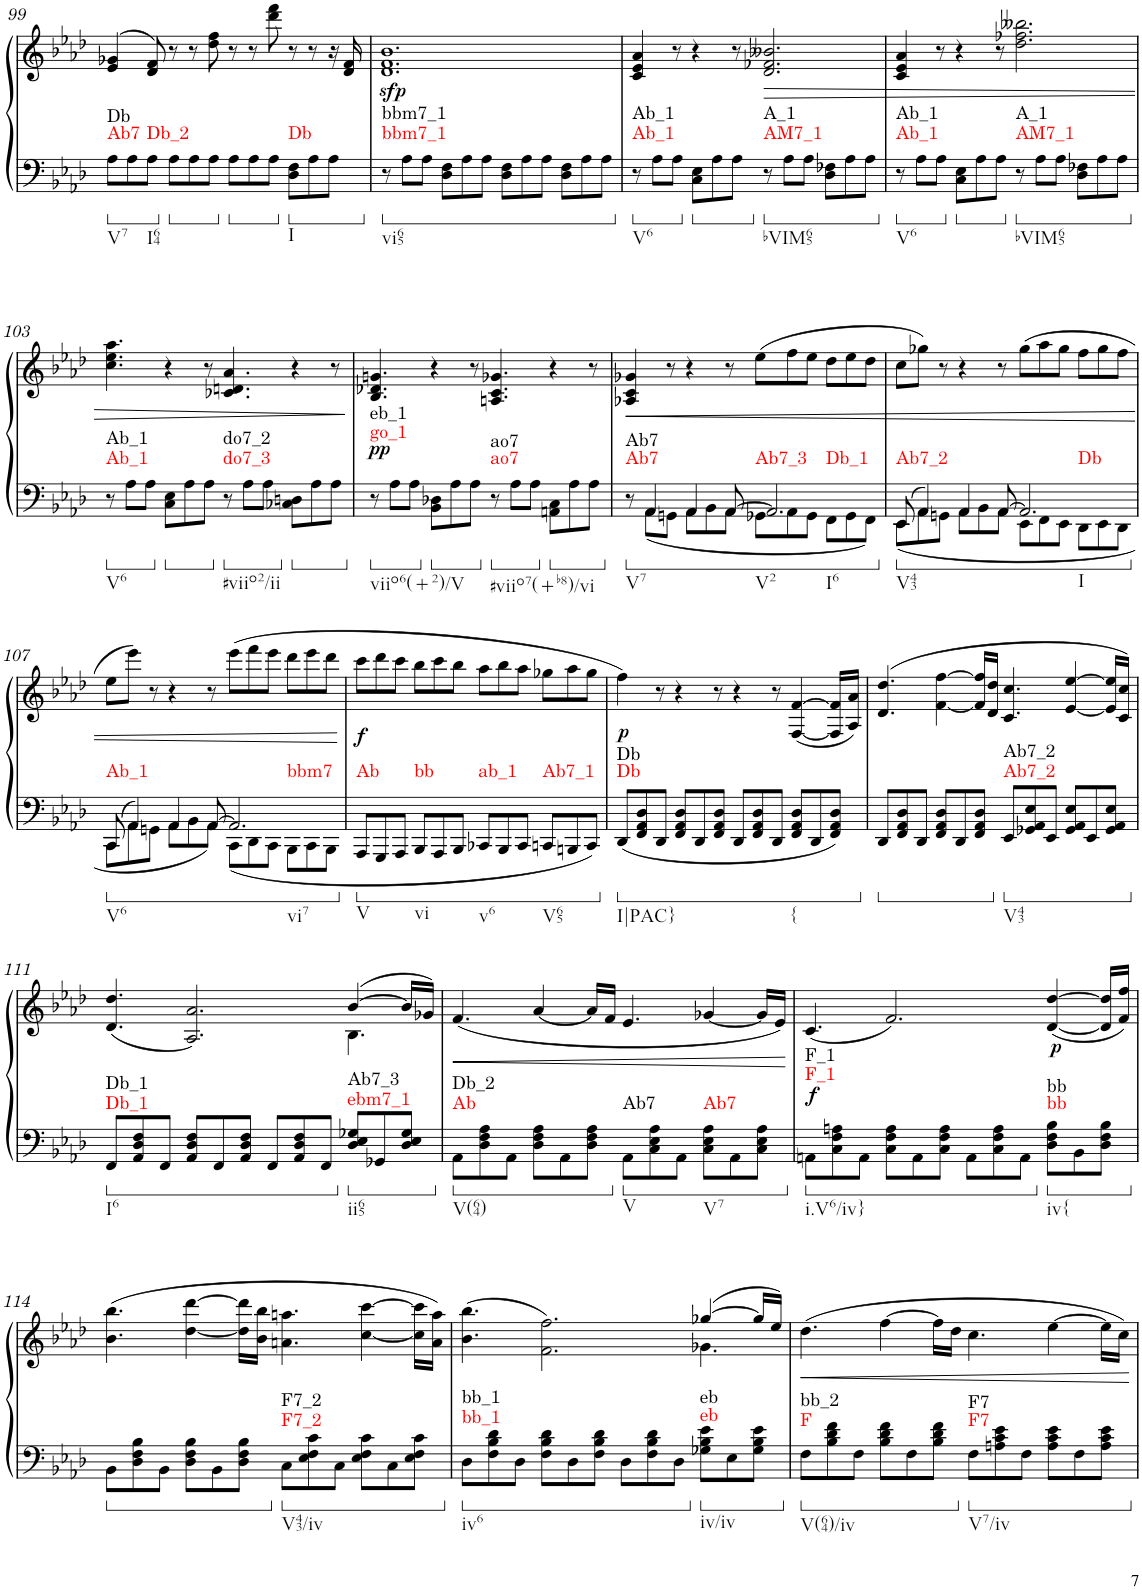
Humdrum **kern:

**kern	**kern	**dynam	**harte
*part1	*part1	*part1	*part1
*staff2	*staff1	*staff1/2	*
*I"Piano	*	*	*
*I'Pno.	*	*	*
!!LO:PB:g=z
*clefF4	*clefF4	*	*
*k[b-e-a-d-]	*k[b-e-a-d-]	*	*
*M12/8	*M12/8	*	*
=99	=99	=99	=99
!	!	!	!LO:H:n=1:kt=Ab7
!	!	!	!LO:H:n=2:kt=Db
8A-\L	(>4e-/ 4g-X/	.	N N
8A-\	.	.	.
!	!	!	!LO:H:kt=Db_2
8A-\J	8d-/ 8f/)	.	N
8A-\L	8r	.	.
8A-\	8r	.	.
8A-\J	8dd-\ 8ff\	.	.
8A-\L	8r	.	.
8A-\	8r	.	.
8A-\J	8ddd-\ 8fff\	.	.
!	!	!	!LO:H:kt=Db
8D-\ 8F\L	8r	.	N
8A-\	8r	.	.
8A-\J	16r	.	.
.	16d-/ 16f/	.	.
=100	=100	=100	=100
!	!	!LO:DY:b	!LO:H:n=1:kt=bbm7_1
!	!	!	!LO:H:n=2:kt=bbm7_1
8r	1.d- 1.f 1.b-	sfp	N N
8A-\L	.	.	.
8A-\J	.	.	.
8D-\ 8F\L	.	.	.
8A-\	.	.	.
8A-\J	.	.	.
8D-\ 8F\L	.	.	.
8A-\	.	.	.
8A-\J	.	.	.
8D-\ 8F\L	.	.	.
8A-\	.	.	.
8A-\J	.	.	.
=101	=101	=101	=101
!	!	!	!LO:H:n=1:kt=Ab_1
!	!	!	!LO:H:n=2:kt=Ab_1
8r	4c/ 4e-/ 4a-/	.	N N
8A-\L	.	.	.
8A-\J	8r	.	.
8C\ 8E-\L	4r	.	.
8A-\	.	.	.
8A-\J	8r	.	.
!	!	!LO:HP:b	!LO:H:n=1:kt=AM7_1
!	!	!	!LO:H:n=2:kt=A_1
8r	2.d-/ 2.f-X/ 2.b--X/	>	N N
8A-\L	.	.	.
8A-\J	.	.	.
8D-\ 8F-X\L	.	.	.
8A-\	.	.	.
8A-\J	.	.	.
=102	=102	=102	=102
!	!	!	!LO:H:n=1:kt=Ab_1
!	!	!	!LO:H:n=2:kt=Ab_1
8r	4c/ 4e-/ 4a-/	.	N N
8A-\L	.	.	.
8A-\J	8r	.	.
8C\ 8E-\L	4r	.	.
8A-\	.	.	.
8A-\J	8r	.	.
!	!	!	!LO:H:n=1:kt=AM7_1
!	!	!	!LO:H:n=2:kt=A_1
8r	2.dd-\ 2.ff-X\ 2.bb--X\	.	N N
8A-\L	.	.	.
8A-\J	.	.	.
8D-\ 8F-X\L	.	.	.
8A-\	.	.	.
8A-\J	.	.	.
!!LO:LB:g=z
=103	=103	=103	=103
!	!	!	!LO:H:n=1:kt=Ab_1
!	!	!	!LO:H:n=2:kt=Ab_1
8r	4.cc\ 4.ee-\ 4.aa-\	.	N N
8A-\L	.	.	.
8A-\J	.	.	.
8C\ 8E-\L	4r	.	.
8A-\	.	.	.
8A-\J	8r	.	.
!	!	!	!LO:H:n=1:kt=do7_3
!	!	!	!LO:H:n=2:kt=do7_2
8r	4.c-X/ 4.dn/ 4.a-/	.	N N
8A-\L	.	.	.
8A-\J	.	.	.
8C-X\ 8Dn\L	4r	.	.
8A-\	.	.	.
8A-\J	8r	.	.
.	.	]	.
=104	=104	=104	=104
!	!	!LO:DY:a=2	!LO:H:n=1:kt=go_1
!	!	!	!LO:H:n=2:kt=eb_1
8r	4.B-/ 4.d-X/ 4.gn/	pp	N N
8A-\L	.	.	.
8A-\J	.	.	.
8BB-\ 8D-X\L	4r	.	.
8A-\	.	.	.
8A-\J	8r	.	.
!	!	!	!LO:H:n=1:kt=ao7
!	!	!	!LO:H:n=2:kt=ao7
8r	4.An/ 4.c/ 4.g-X/	.	N N
8A-\L	.	.	.
8A-\J	.	.	.
8AAn\ 8C\L	4r	.	.
8A-\	.	.	.
8A-\J	8r	.	.
=105	=105	=105	=105
*^	*	*	*
!	!	!	!LO:HP:b	!LO:H:n=1:kt=Ab7
!	!	!	!	!LO:H:n=2:kt=Ab7
8r	8ryy	4A-X/ 4c/ 4g-X/	<	N N
4AA-/	8AA-\L	.	.	.
.	8GGn\J	8r	.	.
4AA-/	8AA-\L	4r	.	.
.	8BB-\	.	.	.
[8AA-/	8AA-\J	8r	.	.
!	!	!	!	!LO:H:n=1:kt=Ab7_3
!	!	!	!	!LO:H:n=2:kt=Db_1
2.AA-/]	8GG-X\L	(8ee-\L	.	N N
.	8AA-\	8ff\	.	.
.	8GG-\J	8ee-\J	.	.
.	8FF\L	8dd-\L	.	.
.	8GG-\	8ee-\	.	.
.	8FF\J	8dd-\J	.	.
=106	=106	=106	=106	=106
!	!	!	!	!LO:H:kt=Ab7_2
8EE-/	8EE-\L	8cc\L	.	N
4AA-/	8AA-\	8gg-X\J)	.	.
.	8GGn\J	8r	.	.
4AA-/	8AA-\L	4r	.	.
.	8BB-\	.	.	.
[8AA-/	8AA-\J	8r	.	.
!	!	!	!	!LO:H:kt=Db
2.AA-/]	8EE-\L	(8gg-\L	.	N
.	8FF\	8aa-\	.	.
.	8EE-\J	8gg-\J	.	.
.	8DD-\L	8ff\L	.	.
.	8EE-\	8gg-\	.	.
.	8DD-\J	8ff\J	.	.
!!LO:LB:g=z
=107	=107	=107	=107	=107
!	!	!	!	!LO:H:kt=Ab_1
8CC/	8CC\L	8ee-\L	.	N
4AA-/	8AA-\	8eee-\J)	.	.
.	8GGn\J	8r	.	.
4AA-/	8AA-\L	4r	.	.
.	8BB-\	.	.	.
[8AA-/	8AA-\J	8r	.	.
!	!	!	!	!LO:H:kt=bbm7
2.AA-/]	8CC\L	(8eee-\L	.	N
.	8DD-\	8fff\	.	.
.	8CC\J	8eee-\J	.	.
.	8BBB-\L	8ddd-\L	.	.
.	8CC\	8eee-\	.	.
.	8BBB-\J	8ddd-\J	.	.
*v	*v	*	*	*
.	.	[	.
=108	=108	=108	=108
!	!	!LO:DY:b	!LO:H:kt=Ab
8AAA-/L	8ccc\L	f	N
8GGG/	8ddd-\	.	.
8AAA-/J	8ccc\J	.	.
!	!	!	!LO:H:kt=bb
8BBB-/L	8bb-\L	.	N
8AAA-/	8ccc\	.	.
8BBB-/J	8bb-\J	.	.
!	!	!	!LO:H:kt=ab_1
8CC-X/L	8aa-\L	.	N
8BBB-/	8bb-\	.	.
8CC-/J	8aa-\J	.	.
!	!	!	!LO:H:kt=Ab7_1
8CCn/L	8gg-X\L	.	N
8BBBn/	8aa-\	.	.
8CC/J	8gg-\J	.	.
=109	=109	=109	=109
!	!	!LO:DY:b	!LO:H:n=1:kt=Db
!	!	!	!LO:H:n=2:kt=Db
8DD-/L	4ff\)	p	N N
8FF/ 8AA-/ 8D-/	.	.	.
8DD-/J	8r	.	.
8FF/ 8AA-/ 8D-/L	4r	.	.
8DD-/	.	.	.
8FF/ 8AA-/ 8D-/J	8r	.	.
8DD-/L	4r	.	.
8FF/ 8AA-/ 8D-/	.	.	.
8DD-/J	8r	.	.
!	!	!	!LO:H:kt={
8FF/ 8AA-/ 8D-/L	([4F/ [4f/	.	N
8DD-/	.	.	.
8FF/ 8AA-/ 8D-/J	16F/] 16f/]LL	.	.
.	16A-/ 16a-/JJ)	.	.
=110	=110	=110	=110
8DD-/L	(4.d-/ 4.dd-/	.	.
8FF/ 8AA-/ 8D-/	.	.	.
8DD-/J	.	.	.
8FF/ 8AA-/ 8D-/L	[4f\ [4ff\	.	.
8DD-/	.	.	.
8FF/ 8AA-/ 8D-/J	16f/] 16ff/]LL	.	.
.	16d-/ 16dd-/JJ	.	.
!	!	!	!LO:H:n=1:kt=Ab7_2
!	!	!	!LO:H:n=2:kt=Ab7_2
8EE-/L	4.c/ 4.cc/	.	N N
8GG-X/ 8AA-/ 8E-/	.	.	.
8EE-/J	.	.	.
8GG-/ 8AA-/ 8E-/L	[4e-/ [4ee-/	.	.
8EE-/	.	.	.
8GG-/ 8AA-/ 8E-/J	16e-/] 16ee-/]LL	.	.
.	16c/ 16cc/JJ)	.	.
!!LO:LB:g=z
=111	=111	=111	=111
*	*^	*	*
!	!	!	!	!LO:H:n=1:kt=Db_1
!	!	!	!	!LO:H:n=2:kt=Db_1
8FF/L	(4.d-/ 4.dd-/	2.ryy	.	N N
8AA-/ 8D-/ 8F/	.	.	.	.
8FF/J	.	.	.	.
8AA-/ 8D-/ 8F/L	2.A-/ 2.a-/)	.	.	.
8FF/	.	.	.	.
8AA-/ 8D-/ 8F/J	.	.	.	.
8FF/L	.	4.ryy	.	.
8AA-/ 8D-/ 8F/	.	.	.	.
8FF/J	.	.	.	.
!	!	!	!	!LO:H:n=1:kt=ebm7_1
!	!	!	!	!LO:H:n=2:kt=Ab7_3
8D-/ 8E-/ 8G-X/L	([4b-/	4.B-\	.	N N
8GG-X/	.	.	.	.
8D-/ 8E-/ 8G-/J	16b-/LL]	.	.	.
.	16g-X/JJ)	.	.	.
*	*v	*v	*	*
=112	=112	=112	=112
!	!	!LO:HP:b	!LO:H:n=1:kt=Ab
!	!	!	!LO:H:n=2:kt=Db_2
8AA-\L	(4.f/	<	N N
8D-\ 8F\ 8A-\	.	.	.
8AA-\J	.	.	.
8D-\ 8F\ 8A-\L	[4a-/	.	.
8AA-\	.	.	.
8D-\ 8F\ 8A-\J	16a-/LL]	.	.
.	16f/JJ	.	.
!	!	!	!LO:H:kt=Ab7
8AA-\L	4.e-/	.	N
8C\ 8E-\ 8A-\	.	.	.
8AA-\J	.	.	.
!	!	!	!LO:H:kt=Ab7
8C\ 8E-\ 8A-\L	[4g-X/	.	N
8AA-\	.	.	.
8C\ 8E-\ 8A-\J	16g-/LL]	.	.
.	16e-/JJ)	.	.
.	.	[	.
=113	=113	=113	=113
!	!	!LO:DY:a=2	!LO:H:n=1:kt=F_1
!	!	!	!LO:H:n=2:kt=F_1
8AAn\L	(4.c/	f	N N
8C\ 8F\ 8An\	.	.	.
8AA\J	.	.	.
8C\ 8F\ 8A\L	2.f/)	.	.
8AA\	.	.	.
8C\ 8F\ 8A\J	.	.	.
8AA\L	.	.	.
8C\ 8F\ 8A\	.	.	.
8AA\J	.	.	.
!	!	!LO:DY:b	!LO:H:n=1:kt=bb
!	!	!	!LO:H:n=2:kt=bb
8D-\ 8F\ 8B-\L	([4d-/ [4dd-/	p	N N
8BB-\	.	.	.
8D-\ 8F\ 8B-\J	16d-/] 16dd-/]LL	.	.
.	16f/ 16ff/JJ)	.	.
!!LO:LB:g=z
=114	=114	=114	=114
8BB-\L	(4.b-\ 4.bb-\	.	.
8D-\ 8F\ 8B-\	.	.	.
8BB-\J	.	.	.
8D-\ 8F\ 8B-\L	[4dd-\ [4ddd-\	.	.
8BB-\	.	.	.
8D-\ 8F\ 8B-\J	16dd-\] 16ddd-\]LL	.	.
.	16b-\ 16bb-\JJ	.	.
!	!	!	!LO:H:n=1:kt=F7_2
!	!	!	!LO:H:n=2:kt=F7_2
8C\L	4.an\ 4.aan\	.	N N
8E-\ 8F\ 8c\	.	.	.
8C\J	.	.	.
8E-\ 8F\ 8c\L	[4cc\ [4ccc\	.	.
8C\	.	.	.
8E-\ 8F\ 8c\J	16cc\] 16ccc\]LL	.	.
.	16a\ 16aa\JJ)	.	.
=115	=115	=115	=115
*	*^	*	*
!	!	!	!	!LO:H:n=1:kt=bb_1
!	!	!	!	!LO:H:n=2:kt=bb_1
8D-\L	(>4.b-\ 4.bb-\	2.ryy	.	N N
8F\ 8B-\ 8d-\	.	.	.	.
8D-\J	.	.	.	.
8F\ 8B-\ 8d-\L	2.f\ 2.ff\)	.	.	.
8D-\	.	.	.	.
8F\ 8B-\ 8d-\J	.	.	.	.
8D-\L	.	4.ryy	.	.
8F\ 8B-\ 8d-\	.	.	.	.
8D-\J	.	.	.	.
!	!	!	!	!LO:H:n=1:kt=eb
!	!	!	!	!LO:H:n=2:kt=eb
8G-X\ 8B-\ 8e-\L	([4gg-X/	4.g-X\	.	N N
8E-\	.	.	.	.
8G-\ 8B-\ 8e-\J	16gg-/LL]	.	.	.
.	16ee-/JJ)	.	.	.
*	*v	*v	*	*
=116	=116	=116	=116
!	!	!LO:HP:b	!LO:H:n=1:kt=F
!	!	!	!LO:H:n=2:kt=bb_2
8F\L	(4.dd-\	<	N N
8B-\ 8d-\ 8f\	.	.	.
8F\J	.	.	.
8B-\ 8d-\ 8f\L	[4ff\	.	.
8F\	.	.	.
8B-\ 8d-\ 8f\J	16ff\LL]	.	.
.	16dd-\JJ	.	.
!	!	!	!LO:H:n=1:kt=F7
!	!	!	!LO:H:n=2:kt=F7
8F\L	4.cc\	.	N N
8An\ 8c\ 8e-\	.	.	.
8F\J	.	.	.
8A\ 8c\ 8e-\L	[4ee-\	.	.
8F\	.	.	.
8A\ 8c\ 8e-\J	16ee-\LL]	.	.
.	16cc\JJ)	.	.
.	.	[	.
=	=	=	=
*-	*-	*-	*-
